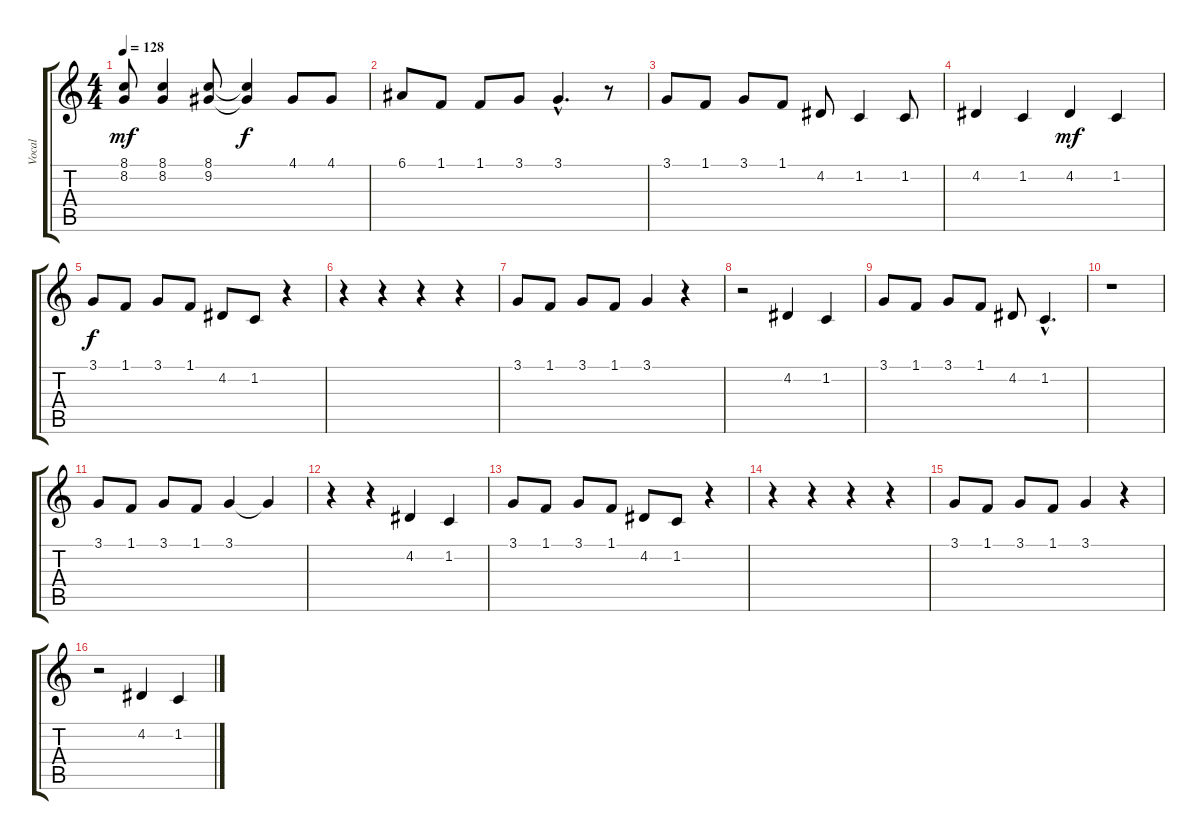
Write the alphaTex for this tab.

\track ("Vocal" "Vocal") {instrument tangoaccordion}
\staff {score tabs}
\tuning (E4 B3 G3 D3 A2 E2) {hide}
\ts (4 4)
\tempo 128
\clef g2
\ks c
(8.1 8.2).8{dy mf} (8.1 8.2).4 (8.1 9.2).8 (8.1{t} 9.2{t}).4{dy f} 4.1.8 4.1.8 |
6.1.8 1.1.8 1.1.8 3.1.8 3.1{hac}.4{d} r.8 |
3.1.8 1.1.8 3.1.8 1.1.8 4.2.8 1.2.4 1.2.8 |
4.2.4 1.2.4 4.2.4{dy mf} 1.2.4 |
3.1.8{dy f} 1.1.8 3.1.8 1.1.8 4.2.8 1.2.8 r.4 |
r.4 r.4 r.4 r.4 |
3.1.8 1.1.8 3.1.8 1.1.8 3.1.4 r.4 |
r.2 4.2.4 1.2.4 |
3.1.8 1.1.8 3.1.8 1.1.8 4.2.8 1.2{hac}.4{d} |
r.1 |
3.1.8 1.1.8 3.1.8 1.1.8 3.1.4 3.1{t}.4 |
r.4 r.4 4.2.4 1.2.4 |
3.1.8 1.1.8 3.1.8 1.1.8 4.2.8 1.2.8 r.4 |
r.4 r.4 r.4 r.4 |
3.1.8 1.1.8 3.1.8 1.1.8 3.1.4 r.4 |
r.2 4.2.4 1.2.4
